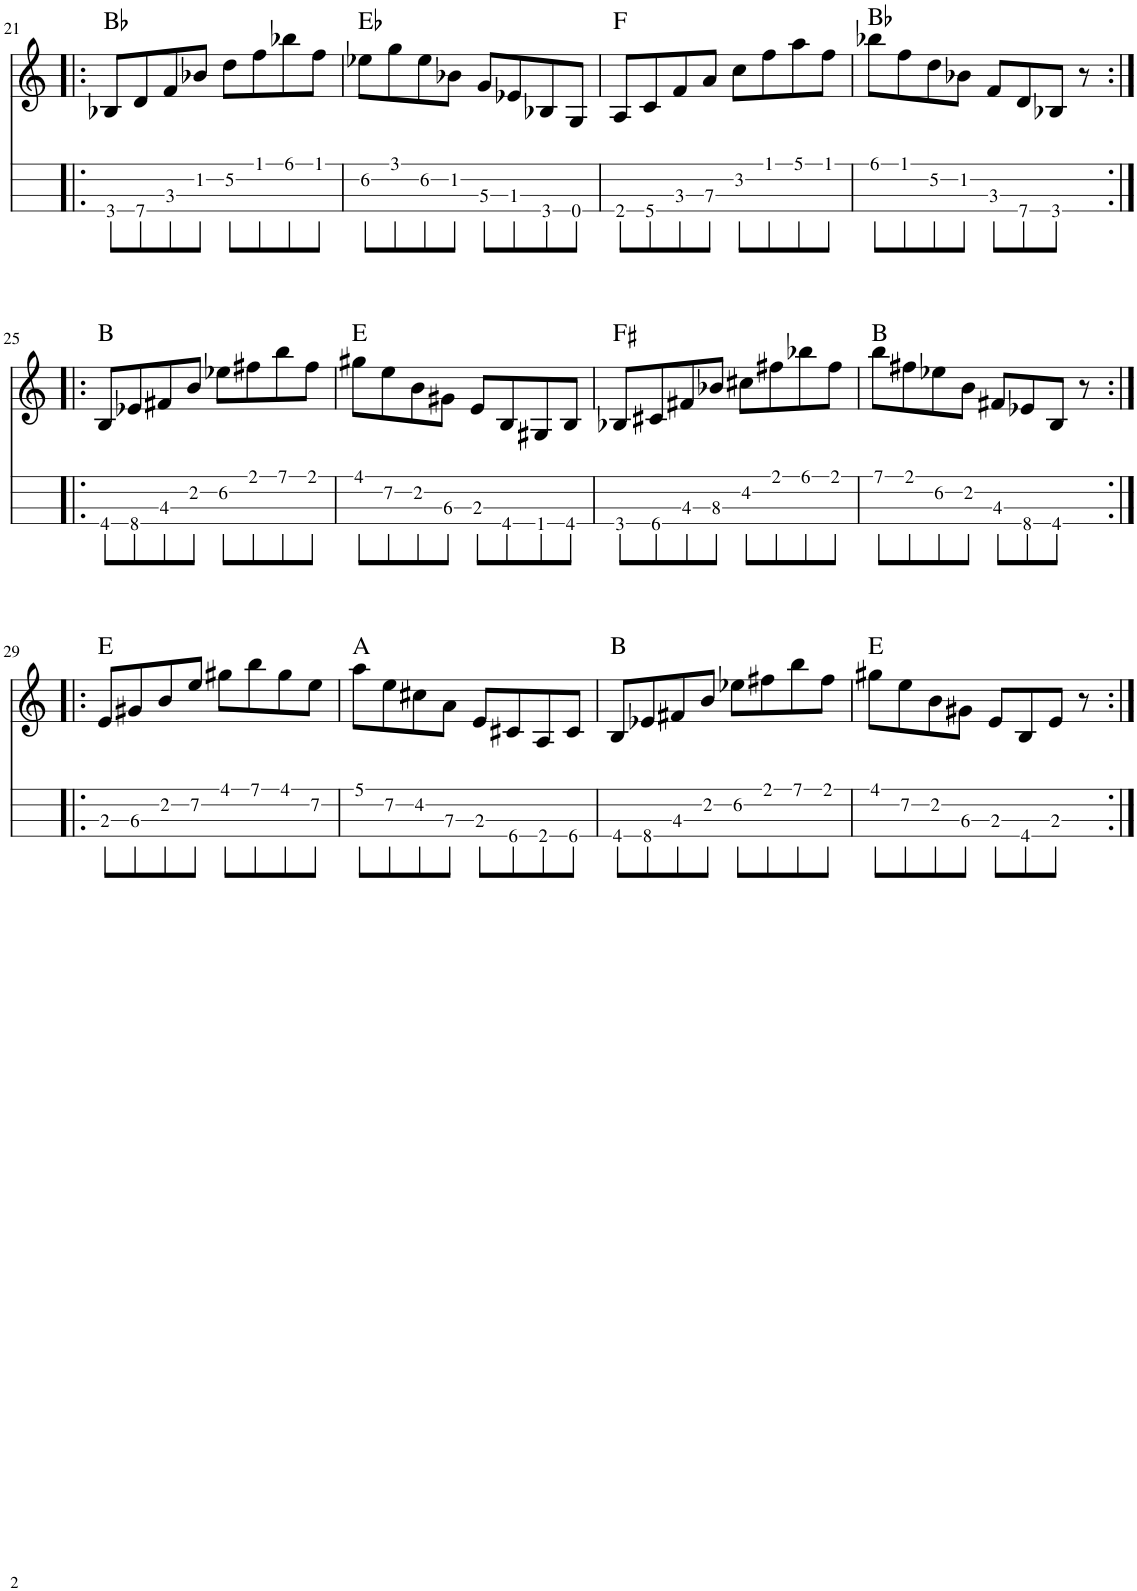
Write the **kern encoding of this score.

**kern	**kern	**harte
*part1	*part1	*part1
*staff2	*staff1	*
*I"Mandolin	*	*
*I'Mdn.	*	*
!!LO:PB:g=z
*	*clefG2	*
*k[]	*k[]	*
*M4/4	*M4/4	*
=21!|:	=21!|:	=21!|:
8B-\L	8B-X/L	Bb:maj
8d\	8d/	.
8f\	8f/	.
8b-\J	8b-X/J	.
8dd\L	8dd\L	.
8ff\	8ff\	.
8bb-\	8bb-X\	.
8ff\J	8ff\J	.
=22	=22	=22
8ee-\L	8ee-X\L	Eb:maj
8gg\	8gg\	.
8ee-\	8ee-\	.
8b-\J	8b-X\J	.
8g\L	8g/L	.
8e-\	8e-X/	.
8B-\	8B-X/	.
8G\J	8G/J	.
=23	=23	=23
8A\L	8A/L	F:maj
8c\	8c/	.
8f\	8f/	.
8a\J	8a/J	.
8cc\L	8cc\L	.
8ff\	8ff\	.
8aa\	8aa\	.
8ff\J	8ff\J	.
=24	=24	=24
8bb-\L	8bb-X\L	Bb:maj
8ff\	8ff\	.
8dd\	8dd\	.
8b-\J	8b-X\J	.
8f\L	8f/L	.
8d\	8d/	.
8B-\J	8B-X/J	.
8r	8r	.
!!LO:LB:g=z
=25:|!|:	=25:|!|:	=25:|!|:
8B\L	8B/L	B:maj
8e-\	8e-X/	.
8f#\	8f#X/	.
8b\J	8b/J	.
8ee-\L	8ee-X\L	.
8ff#\	8ff#X\	.
8bb\	8bb\	.
8ff#\J	8ff#\J	.
=26	=26	=26
8gg#\L	8gg#X\L	E:maj
8ee\	8ee\	.
8b\	8b\	.
8g#\J	8g#X\J	.
8e\L	8e/L	.
8B\	8B/	.
8G#\	8G#X/	.
8B\J	8B/J	.
=27	=27	=27
8B-\L	8B-X/L	F#:maj
8c#\	8c#X/	.
8f#\	8f#X/	.
8b-\J	8b-X/J	.
8cc#\L	8cc#X\L	.
8ff#\	8ff#X\	.
8bb-\	8bb-X\	.
8ff#\J	8ff#\J	.
=28	=28	=28
8bb\L	8bb\L	B:maj
8ff#\	8ff#X\	.
8ee-\	8ee-X\	.
8b\J	8b\J	.
8f#\L	8f#X/L	.
8e-\	8e-X/	.
8B\J	8B/J	.
8r	8r	.
!!LO:LB:g=z
=29:|!|:	=29:|!|:	=29:|!|:
8e\L	8e/L	E:maj
8g#\	8g#X/	.
8b\	8b/	.
8ee\J	8ee/J	.
8gg#\L	8gg#X\L	.
8bb\	8bb\	.
8gg#\	8gg#\	.
8ee\J	8ee\J	.
=30	=30	=30
8aa\L	8aa\L	A:maj
8ee\	8ee\	.
8cc#\	8cc#X\	.
8a\J	8a\J	.
8e\L	8e/L	.
8c#\	8c#X/	.
8A\	8A/	.
8c#\J	8c#/J	.
=31	=31	=31
8B\L	8B/L	B:maj
8e-\	8e-X/	.
8f#\	8f#X/	.
8b\J	8b/J	.
8ee-\L	8ee-X\L	.
8ff#\	8ff#X\	.
8bb\	8bb\	.
8ff#\J	8ff#\J	.
=32	=32	=32
8gg#\L	8gg#X\L	E:maj
8ee\	8ee\	.
8b\	8b\	.
8g#\J	8g#X\J	.
8e\L	8e/L	.
8B\	8B/	.
8e\J	8e/J	.
8r	8r	.
=:|!	=:|!	=:|!
*-	*-	*-
